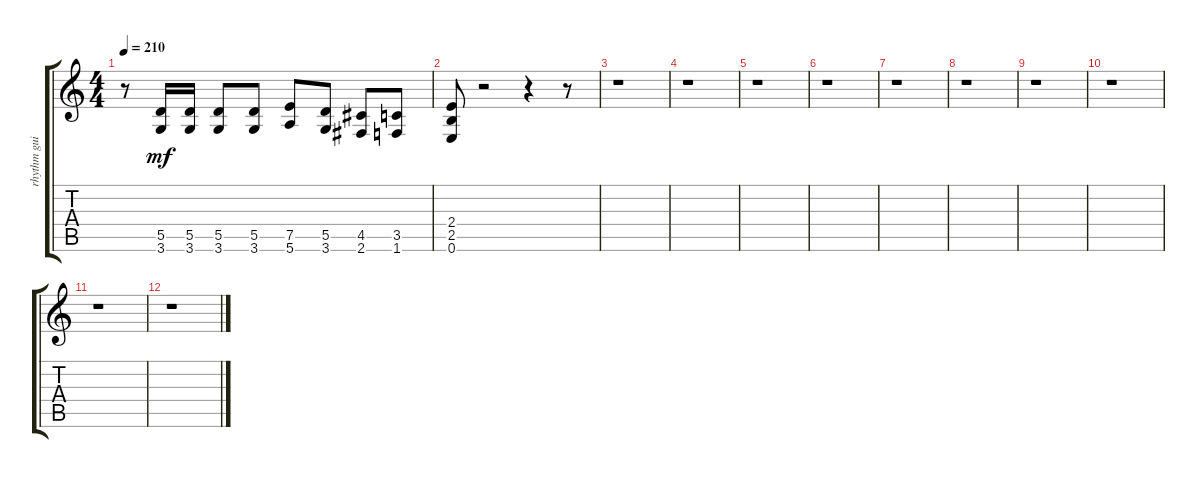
\track ("rhythm guitar II" "rhythm gui") {instrument distortionguitar}
\staff {score tabs}
\tuning (E4 B3 G3 D3 A2 E2) {hide}
\ts (4 4)
\tempo 210
\clef g2
\ks c
r.8{dy mf} (5.5 3.6).16 (5.5 3.6).16 (5.5 3.6).8 (5.5 3.6).8 (7.5 5.6).8 (5.5 3.6).8 (4.5 2.6).8 (3.5 1.6).8 |
(2.4 2.5 0.6).8 r.2 r.4 r.8 |
r.1 |
r.1 |
r.1 |
r.1 |
r.1 |
r.1 |
r.1 |
r.1 |
r.1 |
r.1
